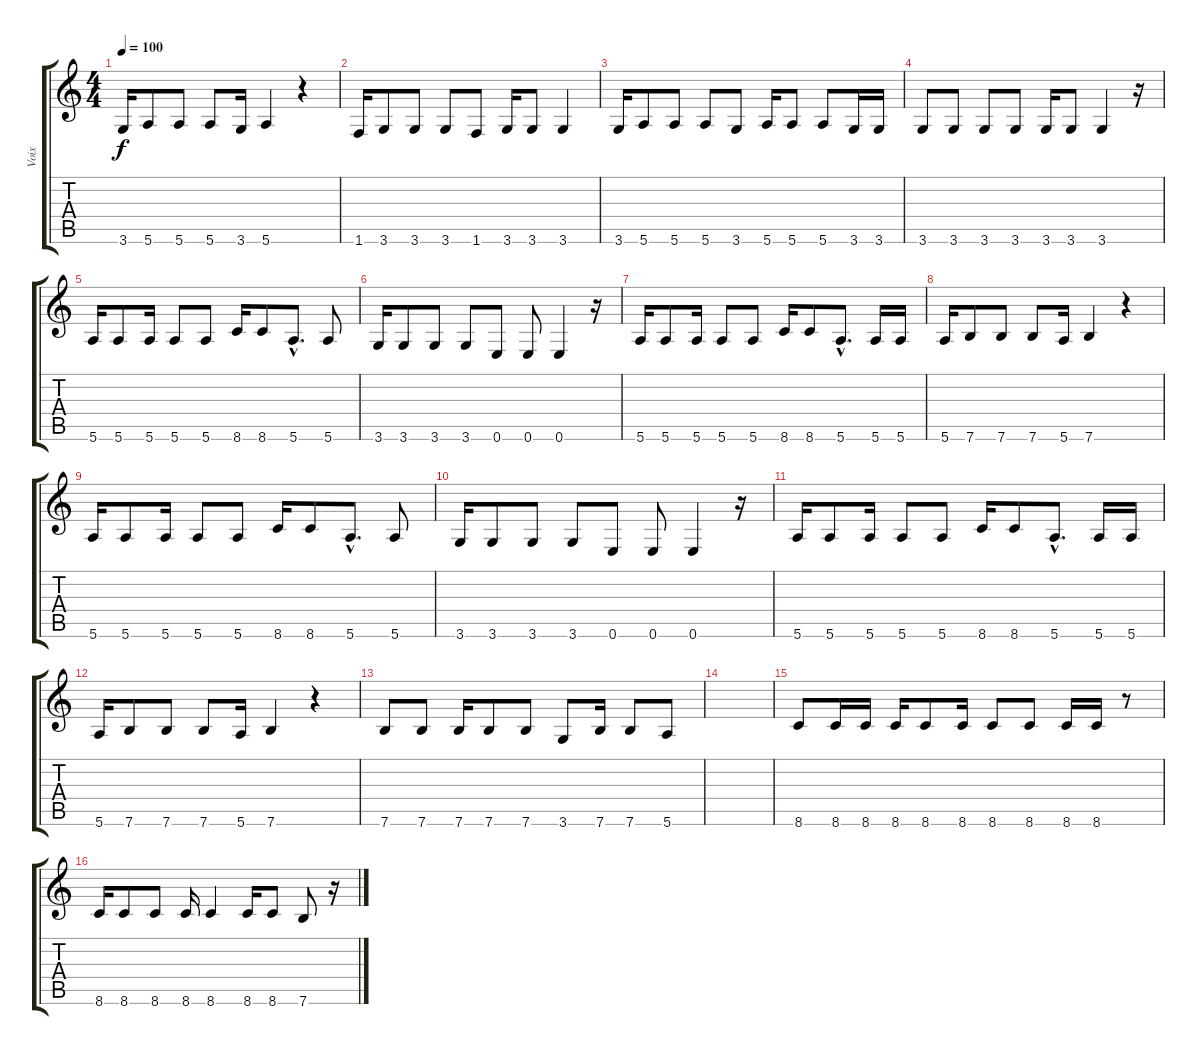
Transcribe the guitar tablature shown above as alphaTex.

\track ("Voix" "Voix") {instrument acousticguitarnylon}
\staff {score tabs}
\tuning (E4 B3 G3 D3 A2 E2) {hide}
\ts (4 4)
\tempo 100
\clef g2
\ks c
3.6.16{dy f} 5.6.8 5.6.8 5.6.8 3.6.16 5.6.4 r.4 |
1.6.16 3.6.8 3.6.8 3.6.8 1.6.8 3.6.16 3.6.8 3.6.4 |
3.6.16 5.6.8 5.6.8 5.6.8 3.6.8 5.6.16 5.6.8 5.6.8 3.6.16 3.6.16 |
3.6.8 3.6.8 3.6.8 3.6.8 3.6.16 3.6.8 3.6.4 r.16 |
5.6.16 5.6.8 5.6.16 5.6.8 5.6.8 8.6.16 8.6.8 5.6{hac}.8{d} 5.6.8 |
3.6.16 3.6.8 3.6.8 3.6.8 0.6.8 0.6.8 0.6.4 r.16 |
5.6.16 5.6.8 5.6.16 5.6.8 5.6.8 8.6.16 8.6.8 5.6{hac}.8{d} 5.6.16 5.6.16 |
5.6.16 7.6.8 7.6.8 7.6.8 5.6.16 7.6.4 r.4 |
5.6.16 5.6.8 5.6.16 5.6.8 5.6.8 8.6.16 8.6.8 5.6{hac}.8{d} 5.6.8 |
3.6.16 3.6.8 3.6.8 3.6.8 0.6.8 0.6.8 0.6.4 r.16 |
5.6.16 5.6.8 5.6.16 5.6.8 5.6.8 8.6.16 8.6.8 5.6{hac}.8{d} 5.6.16 5.6.16 |
5.6.16 7.6.8 7.6.8 7.6.8 5.6.16 7.6.4 r.4 |
7.6.8 7.6.8 7.6.16 7.6.8 7.6.8 3.6.8 7.6.16 7.6.8 5.6.8 |
|
8.6.8 8.6.16 8.6.16 8.6.16 8.6.8 8.6.16 8.6.8 8.6.8 8.6.16 8.6.16 r.8 |
8.6.16 8.6.8 8.6.8 8.6.16 8.6.4 8.6.16 8.6.8 7.6.8 r.16
